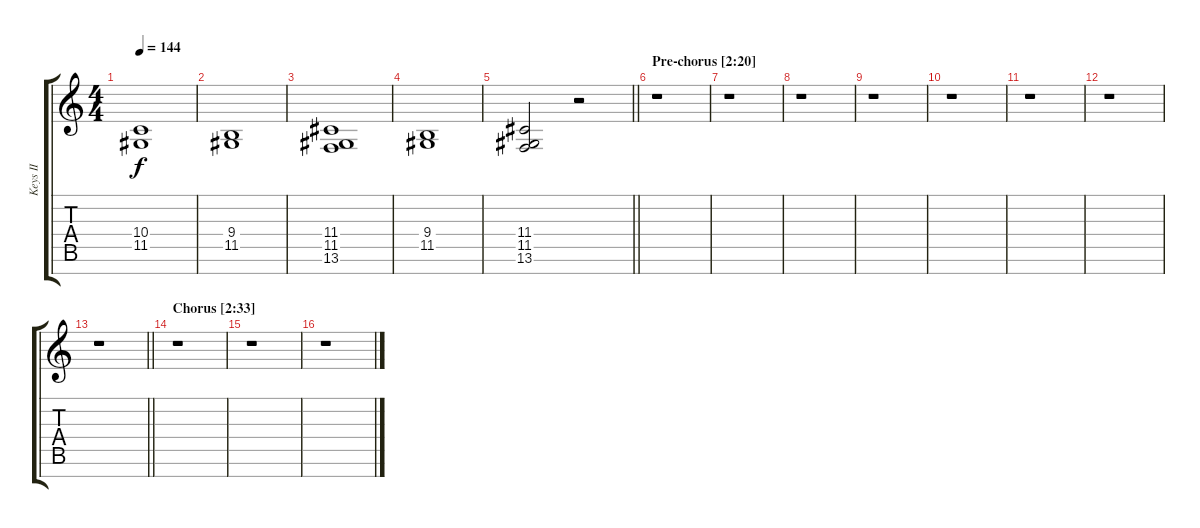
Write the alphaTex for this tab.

\track ("Keys II" "Keys II") {instrument synthstrings2}
\staff {score tabs}
\tuning (E4 B3 G3 D3 A2 E2 B1) {hide}
\ts (4 4)
\tempo 144
\clef g2
\ks c
(10.4{t} 11.5{t}).1{dy f} |
(9.4 11.5).1 |
(11.4 11.5 13.6).1 |
(9.4 11.5).1 |
\barLineRight lightlight
(11.4 11.5 13.6).2 r.2 |
\section ("" "Pre-chorus [2:20]")
r.1 |
r.1 |
r.1 |
r.1 |
r.1 |
r.1 |
r.1 |
\barLineRight lightlight
r.1 |
\section ("" "Chorus [2:33]")
r.1 |
r.1 |
r.1
